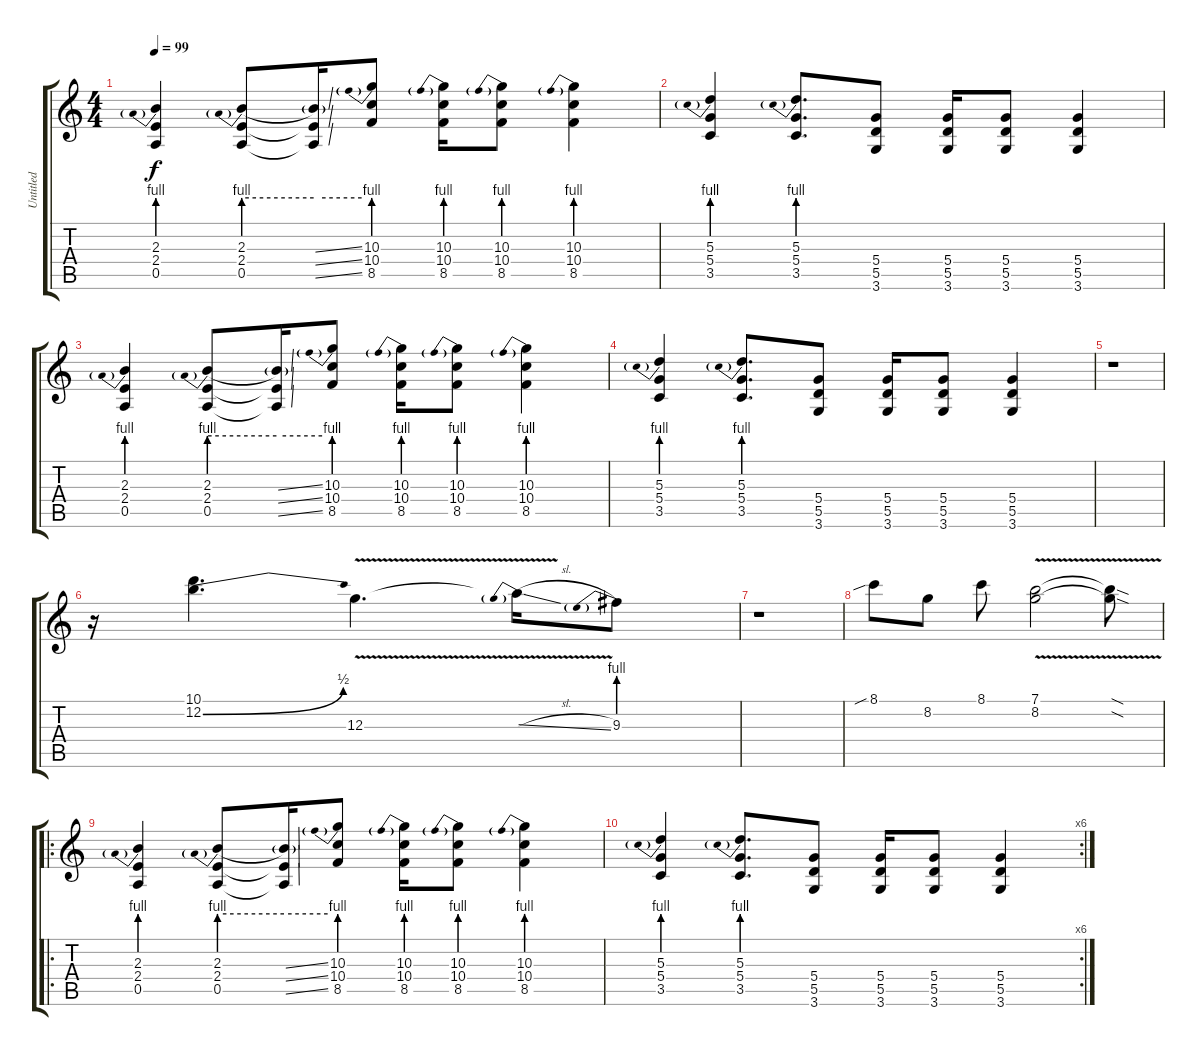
\track ("Untitled" "Untitled") {instrument distortionguitar}
\staff {score tabs}
\tuning (E4 B3 G3 D3 A2 E2) {hide}
\ts (4 4)
\tempo 99
\clef g2
\ks c
(2.3{be (prebend 0 4 60 4)} 2.4 0.5).4{dy f} (2.3{be (prebend 0 4 60 4)} 2.4 0.5).8 (2.3{be (hold 0 4 60 4) ss t} 2.4{ss t} 0.5{ss t}).16 (10.3{be (prebend 0 4 60 4)} 10.4 8.5).8 (10.3{be (prebend 0 4 60 4)} 10.4 8.5).16 (10.3{be (prebend 0 4 60 4)} 10.4 8.5).8 (10.3{be (prebend 0 4 60 4)} 10.4 8.5).4 |
(5.3{be (prebend 0 4 60 4)} 5.4 3.5).4 (5.3{be (prebend 0 4 60 4)} 5.4 3.5).8{d} (5.4 5.5 3.6).8 (5.4 5.5 3.6).16 (5.4 5.5 3.6).8 (5.4 5.5 3.6).4 |
(2.3{be (prebend 0 4 60 4)} 2.4 0.5).4 (2.3{be (prebend 0 4 60 4)} 2.4 0.5).8 (2.3{be (hold 0 4 60 4) ss t} 2.4{ss t} 0.5{ss t}).16 (10.3{be (prebend 0 4 60 4)} 10.4 8.5).8 (10.3{be (prebend 0 4 60 4)} 10.4 8.5).16 (10.3{be (prebend 0 4 60 4)} 10.4 8.5).8 (10.3{be (prebend 0 4 60 4)} 10.4 8.5).4 |
(5.3{be (prebend 0 4 60 4)} 5.4 3.5).4 (5.3{be (prebend 0 4 60 4)} 5.4 3.5).8{d} (5.4 5.5 3.6).8 (5.4 5.5 3.6).16 (5.4 5.5 3.6).8 (5.4 5.5 3.6).4 |
r.1 |
r.16 (10.1 12.2{be (bend 0 0 60 2)}).4{d} 12.3{v}.4{d} 12.3{be (prebend 0 4 60 4) sl t}.16 9.3{be (prebend 0 4 60 4)}.8 |
r.1 |
8.1{sib}.8 8.2.8 8.1.8 (7.1{v} 8.2{v}).2 (7.1{sod t} 8.2{sod t}).8 |
\ro
(2.3{be (prebend 0 4 60 4)} 2.4 0.5).4 (2.3{be (prebend 0 4 60 4)} 2.4 0.5).8 (2.3{be (hold 0 4 60 4) ss t} 2.4{ss t} 0.5{ss t}).16 (10.3{be (prebend 0 4 60 4)} 10.4 8.5).8 (10.3{be (prebend 0 4 60 4)} 10.4 8.5).16 (10.3{be (prebend 0 4 60 4)} 10.4 8.5).8 (10.3{be (prebend 0 4 60 4)} 10.4 8.5).4 |
\rc 6
(5.3{be (prebend 0 4 60 4)} 5.4 3.5).4 (5.3{be (prebend 0 4 60 4)} 5.4 3.5).8{d} (5.4 5.5 3.6).8 (5.4 5.5 3.6).16 (5.4 5.5 3.6).8 (5.4 5.5 3.6).4
